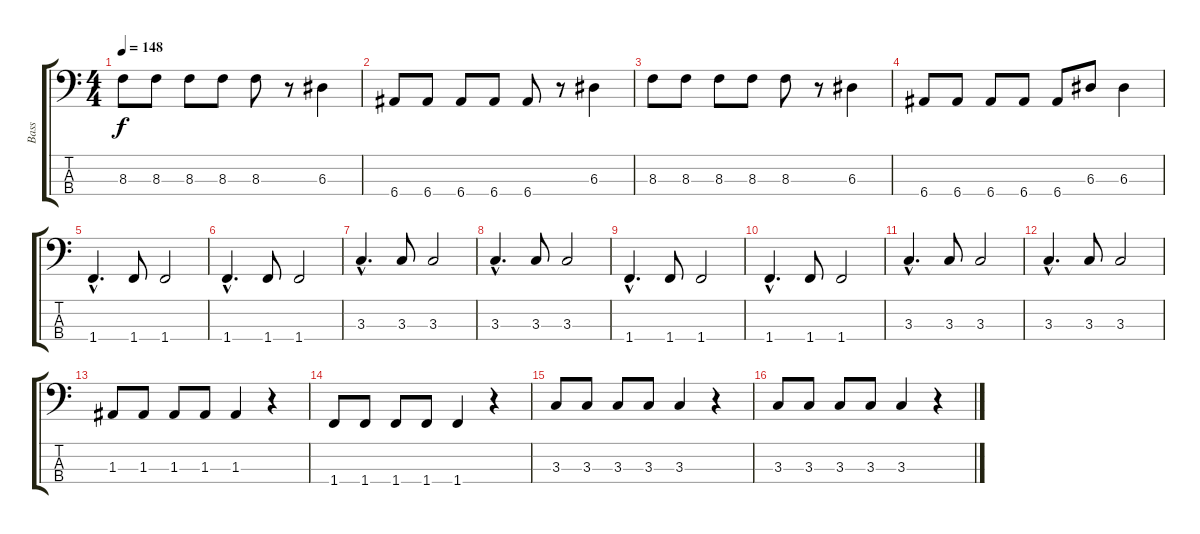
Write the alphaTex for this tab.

\track ("Bass" "Bass") {instrument electricbasspick}
\staff {score tabs}
\tuning (G2 D2 A1 E1) {hide}
\ts (4 4)
\tempo 148
\clef f4
\ks c
8.3.8{dy f} 8.3.8 8.3.8 8.3.8 8.3.8 r.8 6.3.4 |
6.4.8 6.4.8 6.4.8 6.4.8 6.4.8 r.8 6.3.4 |
8.3.8 8.3.8 8.3.8 8.3.8 8.3.8 r.8 6.3.4 |
6.4.8 6.4.8 6.4.8 6.4.8 6.4.8 6.3.8 6.3.4 |
1.4{hac}.4{d} 1.4.8 1.4.2 |
1.4{hac}.4{d} 1.4.8 1.4.2 |
3.3{hac}.4{d} 3.3.8 3.3.2 |
3.3{hac}.4{d} 3.3.8 3.3.2 |
1.4{hac}.4{d} 1.4.8 1.4.2 |
1.4{hac}.4{d} 1.4.8 1.4.2 |
3.3{hac}.4{d} 3.3.8 3.3.2 |
3.3{hac}.4{d} 3.3.8 3.3.2 |
1.3.8 1.3.8 1.3.8 1.3.8 1.3.4 r.4 |
1.4.8 1.4.8 1.4.8 1.4.8 1.4.4 r.4 |
3.3.8 3.3.8 3.3.8 3.3.8 3.3.4 r.4 |
3.3.8 3.3.8 3.3.8 3.3.8 3.3.4 r.4
